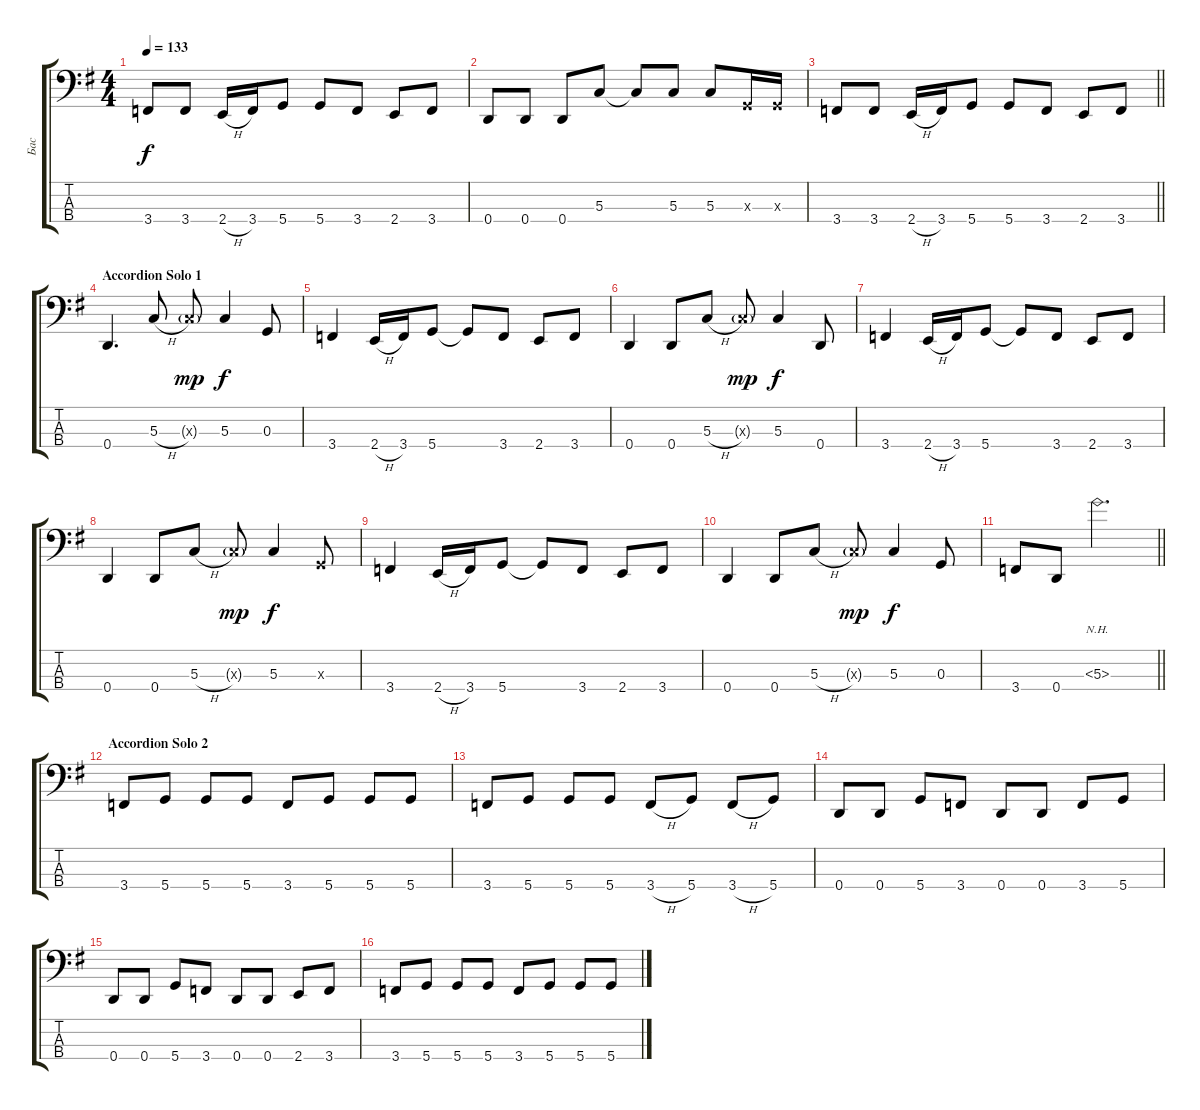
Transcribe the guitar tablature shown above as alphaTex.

\track ("Бас" "Бас") {instrument electricbassfinger}
\staff {score tabs}
\tuning (F2 C2 G1 D1) {hide}
\ts (4 4)
\tempo 133
\clef f4
\ks eminor
3.4.8{dy f} 3.4.8 2.4{h}.16 3.4.16 5.4.8 5.4.8 3.4.8 2.4.8 3.4.8 |
0.4.8 0.4.8 0.4.8 5.3.8 5.3{t}.8 5.3.8 5.3.8 0.3{x}.16 0.3{x}.16 |
\barLineRight lightlight
3.4.8 3.4.8 2.4{h}.16 3.4.16 5.4.8 5.4.8 3.4.8 2.4.8 3.4.8 |
\section ("" "Accordion Solo 1")
0.4.4{d} 5.3{h}.8 5.3{g x}.8{dy mp} 5.3.4{dy f} 0.3.8 |
3.4.4 2.4{h}.16 3.4.16 5.4.8 5.4{t}.8 3.4.8 2.4.8 3.4.8 |
0.4.4 0.4.8 5.3{h}.8 5.3{g x}.8{dy mp} 5.3.4{dy f} 0.4.8 |
3.4.4 2.4{h}.16 3.4.16 5.4.8 5.4{t}.8 3.4.8 2.4.8 3.4.8 |
0.4.4 0.4.8 5.3{h}.8 5.3{g x}.8{dy mp} 5.3.4{dy f} 0.3{x}.8 |
3.4.4 2.4{h}.16 3.4.16 5.4.8 5.4{t}.8 3.4.8 2.4.8 3.4.8 |
0.4.4 0.4.8 5.3{h}.8 5.3{g x}.8{dy mp} 5.3.4{dy f} 0.3.8 |
\barLineRight lightlight
3.4.8 0.4.8 5.3{nh}.2{d} |
\section ("" "Accordion Solo 2")
3.4.8 5.4.8 5.4.8 5.4.8 3.4.8 5.4.8 5.4.8 5.4.8 |
3.4.8 5.4.8 5.4.8 5.4.8 3.4{h}.8 5.4.8 3.4{h}.8 5.4.8 |
0.4.8 0.4.8 5.4.8 3.4.8 0.4.8 0.4.8 3.4.8 5.4.8 |
0.4.8 0.4.8 5.4.8 3.4.8 0.4.8 0.4.8 2.4.8 3.4.8 |
3.4.8 5.4.8 5.4.8 5.4.8 3.4.8 5.4.8 5.4.8 5.4.8
